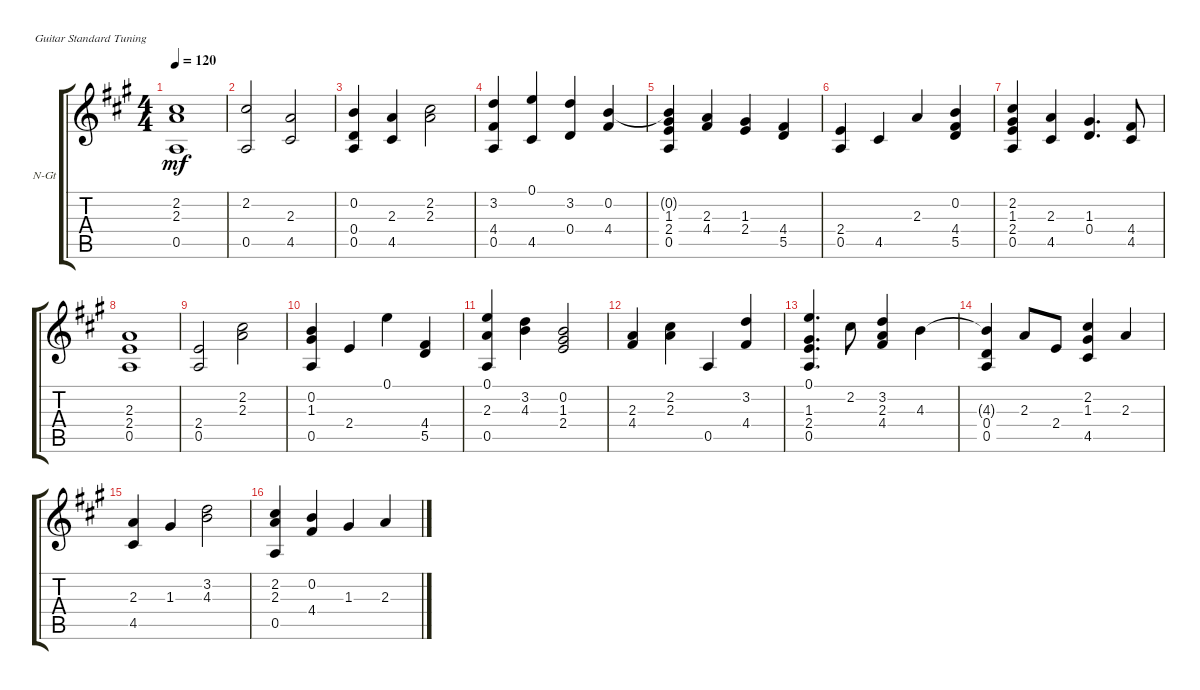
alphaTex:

\defaultSystemsLayout 4
\bracketExtendMode groupsimilarinstruments
\firstSystemTrackNameOrientation horizontal
\otherSystemsTrackNameOrientation horizontal
\track ("Nylon Guitar" "N-Gt") {instrument acousticguitarnylon}
\staff {score tabs}
\tuning (E4 B3 G3 D3 A2 E2)
\ts (4 4)
\tempo 120
\clef g2
\ks a
(2.3 2.2 0.5).1{dy mf} |
(2.2 0.5).2 (4.5 2.3).2 |
(0.4 0.5 0.2).4 (4.5 2.3).4 (2.3 2.2).2 |
(4.4 3.2 0.5).4 (4.5 0.1).4 (3.2 0.4).4 (4.4 0.2).4 |
(2.4 0.5 0.2{t} 1.3).4 (4.4 2.3).4 (2.4 1.3).4 (4.4 5.5).4 |
(0.5 2.4).4 4.5.4 2.3.4 (4.4 5.5 0.2).4 |
(1.3 2.4 0.5 2.2).4 (4.5 2.3).4 (0.4 1.3).4{d} (4.4 4.5).8 |
(2.4 0.5 2.3).1 |
(0.5 2.4).2 (2.3 2.2).2 |
(1.3 0.2 0.5).4 2.4.4 0.1.4 (4.4 5.5).4 |
(2.3 0.5 0.1).4 (4.3 3.2).4 (1.3 2.4 0.2).2 |
(4.4 2.3).4 (2.3 2.2).4 0.5.4 (4.4 3.2).4 |
(2.4 0.5 0.1 1.3).4{d} 2.2.8 (2.3 4.4 3.2).4 4.3.4 |
(4.3{t} 0.5 0.4).4 2.3.8 2.4.8 (1.3 4.5 2.2).4 2.3.4 |
(4.5 2.3).4 1.3.4 (4.3 3.2).2 |
(2.3 0.5 2.2).4 (4.4 0.2).4 1.3.4 2.3.4
